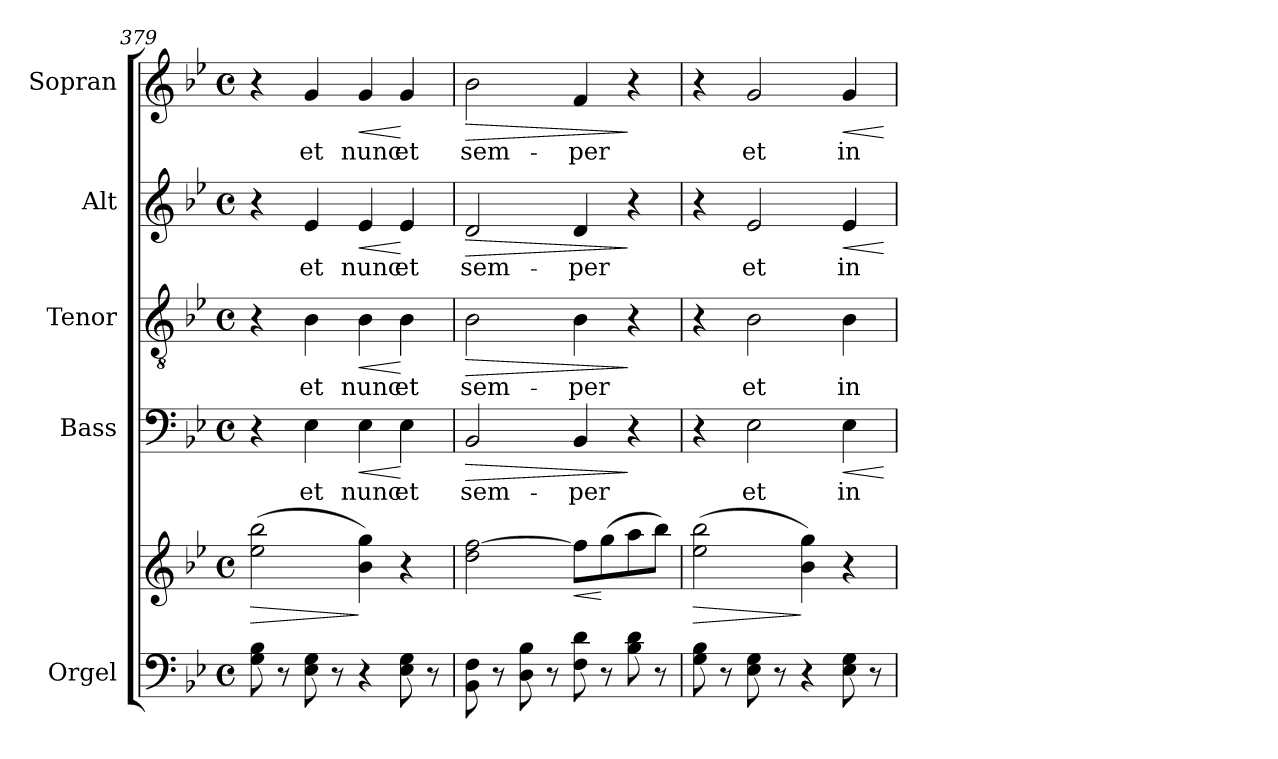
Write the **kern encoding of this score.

**kern	**kern	**dynam	**kern	**text	**dynam	**kern	**text	**dynam	**kern	**text	**dynam	**kern	**text	**dynam
*part5	*part5	*part5	*part4	*part4	*part4	*part3	*part3	*part3	*part2	*part2	*part2	*part1	*part1	*part1
*staff6	*staff5	*staff5/6	*staff4	*staff4	*staff4	*staff3	*staff3	*staff3	*staff2	*staff2	*staff2	*staff1	*staff1	*staff1
*I"Orgel	*	*	*I"Bass	*	*	*I"Tenor	*	*	*I"Alt	*	*	*I"Sopran	*	*
*I'Org.	*	*	*I'B.	*	*	*I'T.	*	*	*I'A.	*	*	*I'S.	*	*
*clefF4	*clefG2	*	*clefF4	*	*	*clefGv2	*	*	*clefG2	*	*	*clefG2	*	*
*k[b-e-]	*k[b-e-]	*	*k[b-e-]	*	*	*k[b-e-]	*	*	*k[b-e-]	*	*	*k[b-e-]	*	*
*B-:	*B-:	*	*B-:	*	*	*B-:	*	*	*B-:	*	*	*B-:	*	*
*M4/4	*M4/4	*	*M4/4	*	*	*M4/4	*	*	*M4/4	*	*	*M4/4	*	*
*met(c)	*met(c)	*	*met(c)	*	*	*met(c)	*	*	*met(c)	*	*	*met(c)	*	*
=379	=379	=379	=379	=379	=379	=379	=379	=379	=379	=379	=379	=379	=379	=379
!	!	!LO:HP:b	!	!	!	!	!	!	!	!	!	!	!	!
8G\ 8B-\	(>2ee-\ 2bb-\	>	4r	.	.	4r	.	.	4r	.	.	4r	.	.
8r	.	.	.	.	.	.	.	.	.	.	.	.	.	.
!	!	!	!	!LO:LY:b	!	!	!LO:LY:b	!	!	!LO:LY:b	!	!	!LO:LY:b	!
8E-\ 8G\	.	.	4E-\	et	.	4B-\	et	.	4e-/	et	.	4g/	et	.
8r	.	.	.	.	.	.	.	.	.	.	.	.	.	.
!	!	!	!	!LO:LY:b	!LO:HP:b	!	!LO:LY:b	!LO:HP:b	!	!LO:LY:b	!LO:HP:b	!	!LO:LY:b	!LO:HP:b
4r	4b-\ 4gg\)	]	4E-\	nunc	<	4B-\	nunc	<	4e-/	nunc	<	4g/	nunc	<
!	!	!	!	!LO:LY:b	!	!	!LO:LY:b	!	!	!LO:LY:b	!	!	!LO:LY:b	!
8E-\ 8G\	4r	.	4E-\	et	[	4B-\	et	[	4e-/	et	[	4g/	et	[
8r	.	.	.	.	.	.	.	.	.	.	.	.	.	.
!!LO:PB:g=z
=380	=380	=380	=380	=380	=380	=380	=380	=380	=380	=380	=380	=380	=380	=380
!	!	!	!	!LO:LY:b	!LO:HP:b	!	!LO:LY:b	!LO:HP:b	!	!LO:LY:b	!LO:HP:b	!	!LO:LY:b	!LO:HP:b
8BB-\ 8F\	2dd\ [2ff\	.	2BB-/	sem-	>	2B-\	sem-	>	2d/	sem-	>	2b-\	sem-	>
8r	.	.	.	.	.	.	.	.	.	.	.	.	.	.
8D\ 8B-\	.	.	.	.	.	.	.	.	.	.	.	.	.	.
8r	.	.	.	.	.	.	.	.	.	.	.	.	.	.
!	!	!LO:HP:b	!	!LO:LY:b	!	!	!LO:LY:b	!	!	!LO:LY:b	!	!	!LO:LY:b	!
8F\ 8d\	8ff\L]	<	4BB-/	-per	.	4B-\	-per	.	4d/	-per	.	4f/	-per	.
8r	(>8gg\	[	.	.	.	.	.	.	.	.	.	.	.	.
8B-\ 8d\	8aa\	.	4r	.	]	4r	.	]	4r	.	]	4r	.	]
8r	8bb-\J)	.	.	.	.	.	.	.	.	.	.	.	.	.
=381	=381	=381	=381	=381	=381	=381	=381	=381	=381	=381	=381	=381	=381	=381
!	!	!LO:HP:b	!	!	!	!	!	!	!	!	!	!	!	!
8G\ 8B-\	(>2ee-\ 2bb-\	>	4r	.	.	4r	.	.	4r	.	.	4r	.	.
8r	.	.	.	.	.	.	.	.	.	.	.	.	.	.
!	!	!	!	!LO:LY:b	!	!	!LO:LY:b	!	!	!LO:LY:b	!	!	!LO:LY:b	!
8E-\ 8G\	.	.	2E-\	et	.	2B-\	et	.	2e-/	et	.	2g/	et	.
8r	.	.	.	.	.	.	.	.	.	.	.	.	.	.
4r	4b-\ 4gg\)	]	.	.	.	.	.	.	.	.	.	.	.	.
!	!	!	!	!LO:LY:b	!LO:HP:b	!	!LO:LY:b	!	!	!LO:LY:b	!LO:HP:b	!	!LO:LY:b	!LO:HP:b
8E-\ 8G\	4r	.	4E-\	in	<	4B-\	in	.	4e-/	in	<	4g/	in	<
8r	.	.	.	.	.	.	.	.	.	.	.	.	.	.
.	.	.	.	.	[	.	.	.	.	.	[	.	.	[
=	=	=	=	=	=	=	=	=	=	=	=	=	=	=
*-	*-	*-	*-	*-	*-	*-	*-	*-	*-	*-	*-	*-	*-	*-
